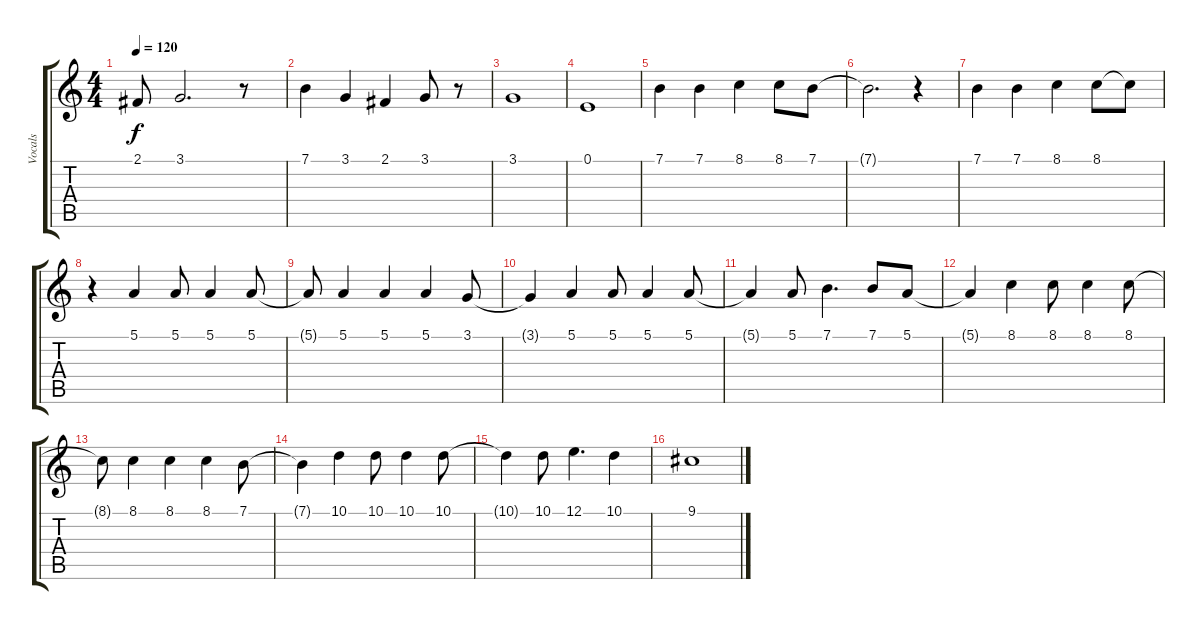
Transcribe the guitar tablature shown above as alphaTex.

\track ("Vocals" "Vocals") {instrument trumpet}
\staff {score tabs}
\tuning (E4 B3 G3 D3 A2 E2) {hide}
\ts (4 4)
\tempo 120
\clef g2
\ks c
2.1{t}.8{dy f} 3.1.2{d} r.8 |
7.1.4 3.1.4 2.1.4 3.1.8 r.8 |
3.1.1 |
0.1.1 |
7.1.4 7.1.4 8.1.4 8.1.8 7.1.8 |
7.1{t}.2{d} r.4 |
7.1.4 7.1.4 8.1.4 8.1.8 8.1{t}.8 |
r.4 5.1.4 5.1.8 5.1.4 5.1.8 |
5.1{t}.8 5.1.4 5.1.4 5.1.4 3.1.8 |
3.1{t}.4 5.1.4 5.1.8 5.1.4 5.1.8 |
5.1{t}.4 5.1.8 7.1.4{d} 7.1.8 5.1.8 |
5.1{t}.4 8.1.4 8.1.8 8.1.4 8.1.8 |
8.1{t}.8 8.1.4 8.1.4 8.1.4 7.1.8 |
7.1{t}.4 10.1.4 10.1.8 10.1.4 10.1.8 |
10.1{t}.4 10.1.8 12.1.4{d} 10.1.4 |
9.1.1
